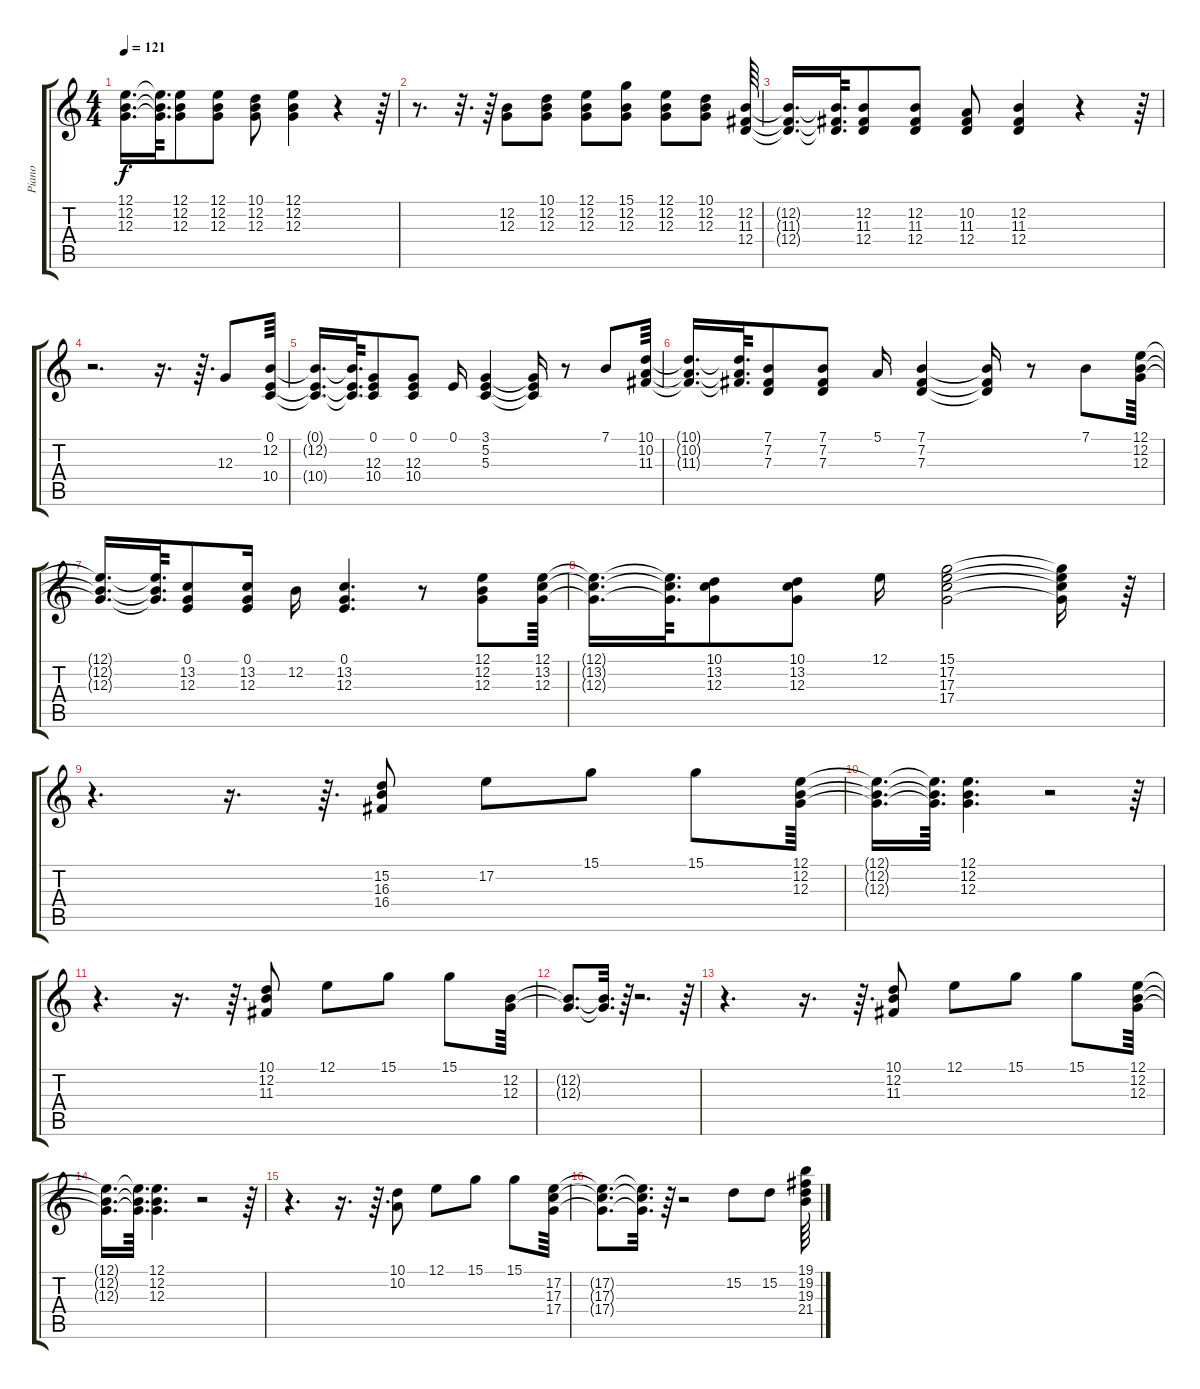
\track ("Piano" "Piano") {instrument electricpiano1}
\staff {score tabs}
\tuning (E4 B3 G3 D3 A2 E2) {hide}
\ts (4 4)
\tempo 121
\clef g2
\ks c
(12.1{t} 12.2{t} 12.3{t}).16{d dy f} (12.1{t} 12.2{t} 12.3{t}).64{d} (12.1 12.2 12.3).8 (12.1 12.2 12.3).8 (10.1 12.2 12.3).8 (12.1 12.2 12.3).4 r.4 r.64 |
r.8{d} r.32{d} r.64 (12.2 12.3).8 (10.1 12.2 12.3).8 (12.1 12.2 12.3).8 (15.1 12.2 12.3).8 (12.1 12.2 12.3).8 (10.1 12.2 12.3).8 (12.2 11.3 12.4).64 |
(12.2{t} 11.3{t} 12.4{t}).16{d} (12.2{t} 11.3{t} 12.4{t}).64{d} (12.2 11.3 12.4).8 (12.2 11.3 12.4).8 (10.2 11.3 12.4).8 (12.2 11.3 12.4).4 r.4 r.64 |
r.2{d} r.16{d} r.64{d} 12.3.8 (0.1 12.2 10.4).64 |
(0.1{t} 12.2{t} 10.4{t}).16{d} (0.1{t} 12.2{t} 10.4{t}).64{d} (0.1 12.3 10.4).8 (0.1 12.3 10.4).8 0.1.16 (3.1 5.2 5.3).4 (3.1{t} 5.2{t} 5.3{t}).16 r.8 7.1.8 (10.1 10.2 11.3).64 |
(10.1{t} 10.2{t} 11.3{t}).16{d} (10.1{t} 10.2{t} 11.3{t}).64{d} (7.1 7.2 7.3).8 (7.1 7.2 7.3).8 5.1.16 (7.1 7.2 7.3).4 (7.1{t} 7.2{t} 7.3{t}).16 r.8 7.1.8 (12.1 12.2 12.3).64 |
(12.1{t} 12.2{t} 12.3{t}).16{d} (12.1{t} 12.2{t} 12.3{t}).64{d} (0.1 13.2 12.3).8 (0.1 13.2 12.3).16 12.2.16 (0.1 13.2 12.3).4{d} r.8 (12.1 12.2 12.3).8 (12.1 13.2 12.3).64 |
(12.1{t} 13.2{t} 12.3{t}).16{d} (12.1{t} 13.2{t} 12.3{t}).64{d} (10.1 13.2 12.3).8 (10.1 13.2 12.3).8 12.1.16 (15.1 17.2 17.3 17.4).2 (15.1{t} 17.2{t} 17.3{t} 17.4{t}).16 r.64 |
r.4{d} r.16{d} r.64{d} (15.2 16.3 16.4).8 17.2.8 15.1.8 15.1.8 (12.1 12.2 12.3).64 |
(12.1{t} 12.2{t} 12.3{t}).16{d} (12.1{t} 12.2{t} 12.3{t}).64{d} (12.1 12.2 12.3).4{d} r.2 r.64 |
r.4{d} r.16{d} r.64{d} (10.1 12.2 11.3).8 12.1.8 15.1.8 15.1.8 (12.2 12.3).64 |
(12.2{t} 12.3{t}).8{d} (12.2{t} 12.3{t}).32{d} r.64 r.2{d} r.64 |
r.4{d} r.16{d} r.64{d} (10.1 12.2 11.3).8 12.1.8 15.1.8 15.1.8 (12.1 12.2 12.3).64 |
(12.1{t} 12.2{t} 12.3{t}).16{d} (12.1{t} 12.2{t} 12.3{t}).64{d} (12.1 12.2 12.3).4{d} r.2 r.64 |
r.4{d} r.16{d} r.64{d} (10.1 10.2).8 12.1.8 15.1.8 15.1.8 (17.2 17.3 17.4).64 |
(17.2{t} 17.3{t} 17.4{t}).8{d} (17.2{t} 17.3{t} 17.4{t}).32{d} r.64 r.2 15.2.8 15.2.8 (19.1 19.2 19.3 21.4).64
